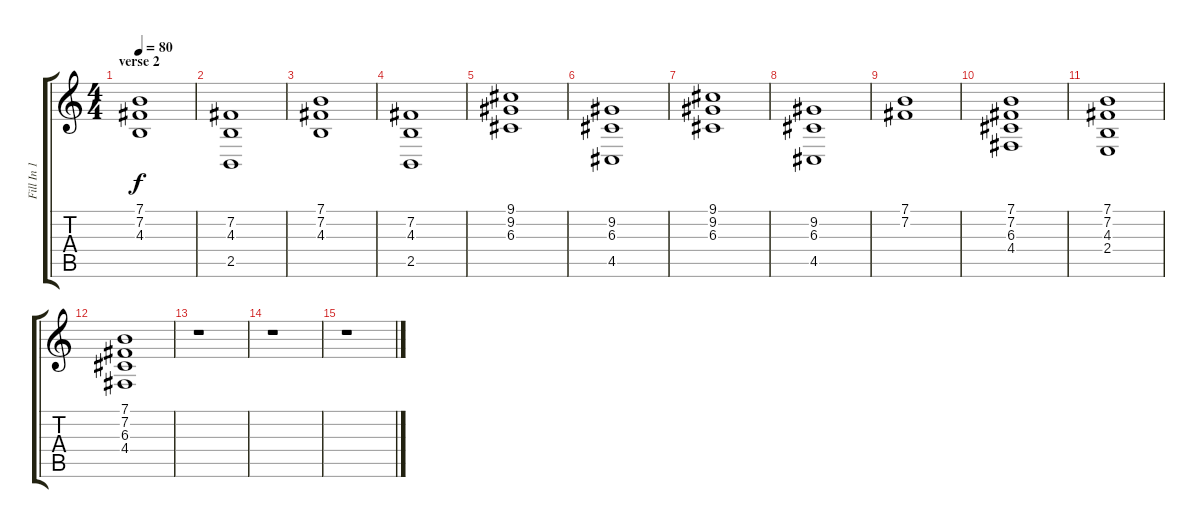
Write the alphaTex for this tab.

\track ("Fill In 1" "Fill In 1") {instrument stringensemble1}
\staff {score tabs}
\tuning (E4 B3 G3 D3 A2 E2) {hide}
\ts (4 4)
\section ("" "verse 2")
\tempo 80
\clef g2
\ks c
(7.1 7.2 4.3).1{dy f} |
(7.2 4.3 2.5).1 |
(7.1 7.2 4.3).1 |
(7.2 4.3 2.5).1 |
(9.1 9.2 6.3).1 |
(9.2 6.3 4.5).1 |
(9.1 9.2 6.3).1 |
(9.2 6.3 4.5).1 |
(7.1 7.2).1 |
(7.1 7.2 6.3 4.4).1 |
(7.1 7.2 4.3 2.4).1 |
(7.1 7.2 6.3 4.4).1 |
r.1 |
r.1 |
r.1
